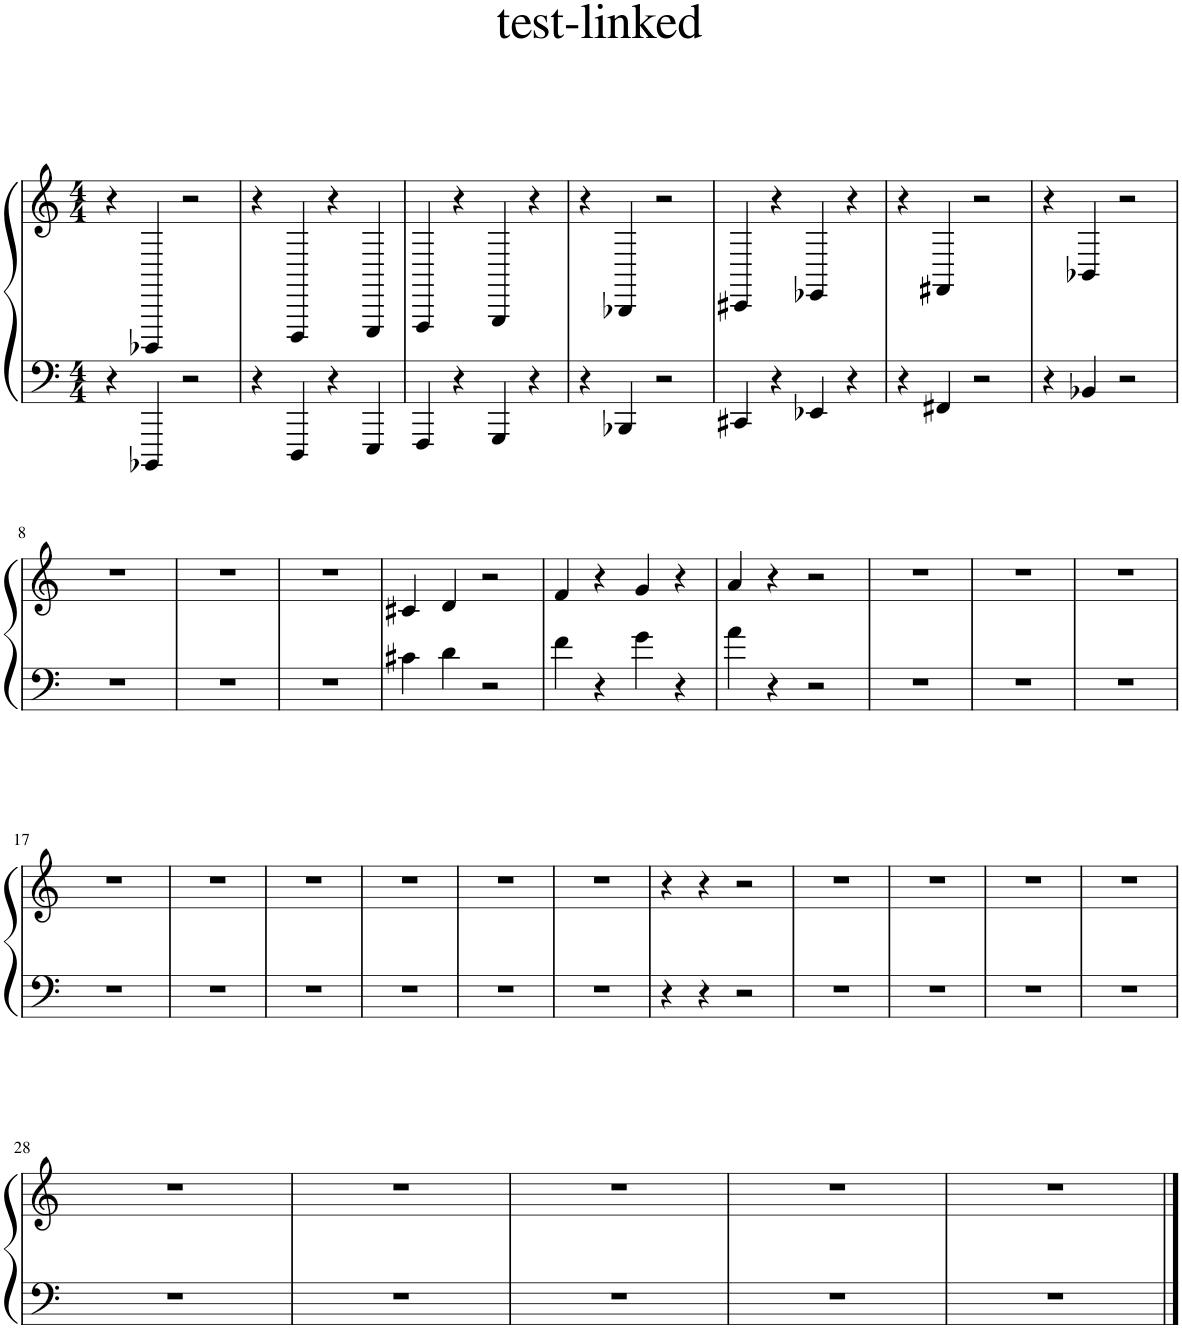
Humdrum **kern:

**kern	**kern
*part1	*part1
*staff2	*staff1
*I"Piano	*
*I'Pno.	*
*clefF4	*clefG2
*k[]	*k[]
*M4/4	*M4/4
=1	=1
4r	4r
4BBBB-X/	4BBBB-X/
2r	2r
=2	=2
4r	4r
4DDD/	4DDD/
4r	4r
4EEE/	4EEE/
=3	=3
4FFF/	4FFF/
4r	4r
4GGG/	4GGG/
4r	4r
=4	=4
4r	4r
4BBB-X/	4BBB-X/
2r	2r
=5	=5
4CC#X/	4CC#X/
4r	4r
4EE-X/	4EE-X/
4r	4r
=6	=6
4r	4r
4FF#X/	4FF#X/
2r	2r
=7	=7
4r	4r
4BB-X/	4BB-X/
2r	2r
!!LO:LB:g=z
=8	=8
1r	1r
=9	=9
1r	1r
=10	=10
1r	1r
=11	=11
4c#X\	4c#X/
4d\	4d/
2r	2r
=12	=12
4f\	4f/
4r	4r
4g\	4g/
4r	4r
=13	=13
4a\	4a/
4r	4r
2r	2r
=14	=14
1r	1r
=15	=15
1r	1r
=16	=16
1r	1r
!!LO:LB:g=z
=17	=17
1r	1r
=18	=18
1r	1r
=19	=19
1r	1r
=20	=20
1r	1r
=21	=21
1r	1r
=22	=22
1r	1r
=23	=23
4r	4r
4r	4r
2r	2r
=24	=24
1r	1r
=25	=25
1r	1r
=26	=26
1r	1r
=27	=27
1r	1r
!!LO:LB:g=z
=28	=28
1r	1r
=29	=29
1r	1r
=30	=30
1r	1r
=31	=31
1r	1r
=32	=32
1r	1r
==	==
*-	*-
